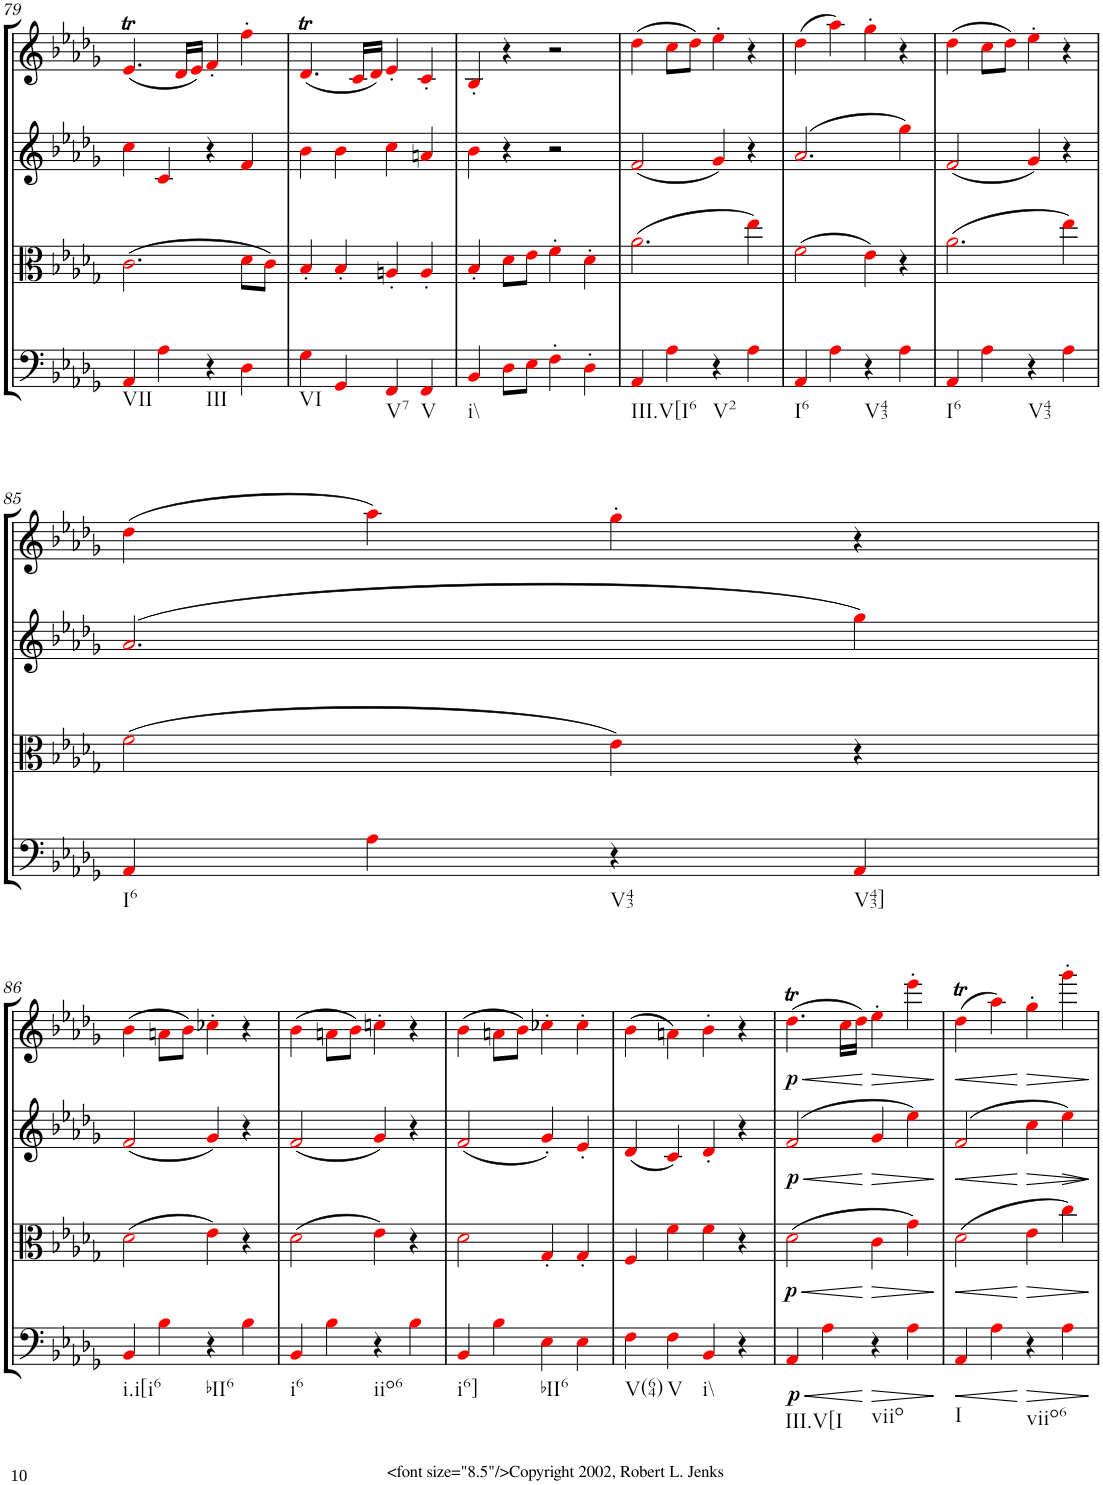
**kern	**dynam	**kern	**dynam	**kern	**dynam	**kern	**dynam
*part4	*part4	*part3	*part3	*part2	*part2	*part1	*part1
*staff4	*staff4	*staff3	*staff3	*staff2	*staff2	*staff1	*staff1
*I"Cello	*	*I"Viola	*	*I"2nd Violin	*	*I"1st Violin	*
*	*	*I'Vla	*	*I'Vln	*	*I'Vln	*
!!LO:PB:g=z
*clefC4	*	*clefC3	*	*clefG2	*	*clefG2	*
*k[b-e-a-d-g-]	*	*k[b-e-a-d-g-]	*	*k[b-e-a-d-g-]	*	*k[b-e-a-d-g-]	*
*D-:	*	*D-:	*	*D-:	*	*D-:	*
*M2/2	*	*M2/2	*	*M2/2	*	*M2/2	*
*met(c|)	*	*met(c|)	*	*met(c|)	*	*met(c|)	*
=79	=79	=79	=79	=79	=79	=79	=79
!LO:TX:b:t=VII	!	!	!	!	!	!	!
4AA-i/	.	(2.ci\	.	4cci\	.	(4.e-Ti/	.
4A-i\	.	.	.	4ci/	.	.	.
.	.	.	.	.	.	16d-i/LL	.
.	.	.	.	.	.	16e-i/JJ)	.
!LO:TX:b:t=III	!	!	!	!	!	!	!
4r	.	.	.	4r	.	4f'i/	.
4D-i\	.	8d-i\L	.	4fi/	.	4ff'i\	.
.	.	8ci\J)	.	.	.	.	.
=80	=80	=80	=80	=80	=80	=80	=80
!LO:TX:b:t=VI	!	!	!	!	!	!	!
4G-i\	.	4B-'i/	.	4b-i\	.	(4.d-Ti/	.
4GG-i/	.	4B-'i/	.	4b-i\	.	.	.
.	.	.	.	.	.	16ci/LL	.
.	.	.	.	.	.	16d-i/JJ)	.
!LO:TX:b:t=V7	!	!	!	!	!	!	!
4FFi/	.	4An'i/	.	4cci\	.	4e-'i/	.
!LO:TX:b:t=V	!	!	!	!	!	!	!
4FFi/	.	4A'i/	.	4ani/	.	4c'i/	.
=81	=81	=81	=81	=81	=81	=81	=81
!LO:TX:b:t=i\\	!	!	!	!	!	!	!
4BB-i/	.	4B-'i/	.	4b-i\	.	4B-'i/	.
8D-i\L	.	8d-i\L	.	4r	.	4r	.
8E-i\J	.	8e-i\J	.	.	.	.	.
4F'i\	.	4f'i\	.	2r	.	2r	.
4D-'i\	.	4d-'i\	.	.	.	.	.
=82	=82	=82	=82	=82	=82	=82	=82
!LO:TX:b:t=III.V[I6	!	!	!	!	!	!	!
4AA-i/	.	(2.a-i\	.	(2fi/	.	(4dd-i\	.
4A-i\	.	.	.	.	.	8cci\L	.
.	.	.	.	.	.	8dd-i\J)	.
!LO:TX:b:t=V2	!	!	!	!	!	!	!
4r	.	.	.	4g-i/)	.	4ee-'i\	.
4A-i\	.	4ee-i\)	.	4r	.	4r	.
=83	=83	=83	=83	=83	=83	=83	=83
!LO:TX:b:t=I6	!	!	!	!	!	!	!
4AA-i/	.	(2fi\	.	(2.a-i/	.	(4dd-i\	.
4A-i\	.	.	.	.	.	4aa-i\)	.
!LO:TX:b:t=V43	!	!	!	!	!	!	!
4r	.	4e-i\)	.	.	.	4gg-'i\	.
4A-i\	.	4r	.	4gg-i\)	.	4r	.
=84	=84	=84	=84	=84	=84	=84	=84
!LO:TX:b:t=I6	!	!	!	!	!	!	!
4AA-i/	.	(2.a-i\	.	(2fi/	.	(4dd-i\	.
4A-i\	.	.	.	.	.	8cci\L	.
.	.	.	.	.	.	8dd-i\J)	.
!LO:TX:b:t=V43	!	!	!	!	!	!	!
4r	.	.	.	4g-i/)	.	4ee-'i\	.
4A-i\	.	4ee-i\)	.	4r	.	4r	.
!!LO:LB:g=z
=85	=85	=85	=85	=85	=85	=85	=85
!LO:TX:b:t=I6	!	!	!	!	!	!	!
4AA-i/	.	(2fi\	.	(2.a-i/	.	(4dd-i\	.
4A-i\	.	.	.	.	.	4aa-i\)	.
!LO:TX:b:t=V43	!	!	!	!	!	!	!
4r	.	4e-i\)	.	.	.	4gg-'i\	.
!LO:TX:b:t=V43]	!	!	!	!	!	!	!
4AA-i/	.	4r	.	4gg-i\)	.	4r	.
!!LO:LB:g=z
=86	=86	=86	=86	=86	=86	=86	=86
!LO:TX:b:t=i.i[i6	!	!	!	!	!	!	!
4BB-i/	.	(2d-i\	.	(2fi/	.	(4b-i\	.
4B-i\	.	.	.	.	.	8ani\L	.
.	.	.	.	.	.	8b-i\J)	.
!LO:TX:b:t=bII6	!	!	!	!	!	!	!
4r	.	4e-i\)	.	4g-i/)	.	4cc-X'i\	.
4B-i\	.	4r	.	4r	.	4r	.
=87	=87	=87	=87	=87	=87	=87	=87
!LO:TX:b:t=i6	!	!	!	!	!	!	!
4BB-i/	.	(2d-i\	.	(2fi/	.	(4b-i\	.
4B-i\	.	.	.	.	.	8ani\L	.
.	.	.	.	.	.	8b-i\J)	.
!LO:TX:b:t=iio6	!	!	!	!	!	!	!
4r	.	4e-i\)	.	4g-i/)	.	4ccn'i\	.
4B-i\	.	4r	.	4r	.	4r	.
=88	=88	=88	=88	=88	=88	=88	=88
!LO:TX:b:t=i6]	!	!	!	!	!	!	!
4BB-i/	.	2d-i\	.	(2fi/	.	(4b-i\	.
4B-i\	.	.	.	.	.	8ani\L	.
.	.	.	.	.	.	8b-i\J)	.
!LO:TX:b:t=bII6	!	!	!	!	!	!	!
4E-i\	.	4G-'i/	.	4g-'i/)	.	4cc-X'i\	.
4E-i\	.	4G-'i/	.	4e-'i/	.	4cc-'i\	.
=89	=89	=89	=89	=89	=89	=89	=89
!LO:TX:b:t=V(64)	!	!	!	!	!	!	!
4Fi\	.	4Fi/	.	(4d-i/	.	(4b-i\	.
!LO:TX:b:t=V	!	!	!	!	!	!	!
4Fi\	.	4fi\	.	4ci/)	.	4ani\)	.
!LO:TX:b:t=i\\	!	!	!	!	!	!	!
4BB-i/	.	4fi\	.	4d-'i/	.	4b-'i\	.
4r	.	4r	.	4r	.	4r	.
=90	=90	=90	=90	=90	=90	=90	=90
!LO:TX:b:t=III.V[I	!	!	!	!	!	!	!
!	!LO:HP:b	!	!LO:HP:b	!	!LO:HP:b	!	!LO:HP:b
!	!LO:DY:n=1:b	!	!LO:DY:n=1:b	!	!LO:DY:n=1:b	!	!LO:DY:n=1:b
4AA-i/	< p	(2d-i\	< p	(2fi/	< p	(4.dd-Ti\	< p
4A-i\	.	.	.	.	.	.	.
.	.	.	.	.	.	16cci\LL	.
.	.	.	.	.	.	16dd-i\JJ)	.
!LO:TX:b:t=viio	!	!	!	!	!	!	!
!	!LO:HP:n=1:b	!	!LO:HP:n=1:b	!	!LO:HP:n=1:b	!	!LO:HP:n=1:b
4r	[ >	4ci\	[ >	4g-i/	[ >	4ee-'i\	[ >
4A-i\	.	4g-i\)	.	4ee-i\)	.	4eee-'i\	.
.	]	.	]	.	]	.	]
=91	=91	=91	=91	=91	=91	=91	=91
!LO:TX:b:t=I	!	!	!	!	!	!	!
!	!LO:HP:b	!	!LO:HP:b	!	!LO:HP:b	!	!LO:HP:b
4AA-i/	<	(2d-i\	<	(2fi/	<	(4dd-Ti\	<
4A-i\	.	.	.	.	.	4aa-i\)	.
!LO:TX:b:t=viio6	!	!	!	!	!	!	!
!	!LO:HP:n=1:b	!	!LO:HP:n=1:b	!	!LO:HP:n=1:b	!	!LO:HP:n=1:b
4r	[ >	4e-i\	[ >	4cci\	[ >	4gg-'i\	[ >
!	!	!	!	!	!LO:HP:b	!	!
4A-i\	.	4cci\)	.	4ee-i\)	>	4ggg-'i\	.
.	]	.	]	.	] ]	.	]
=	=	=	=	=	=	=	=
*-	*-	*-	*-	*-	*-	*-	*-
